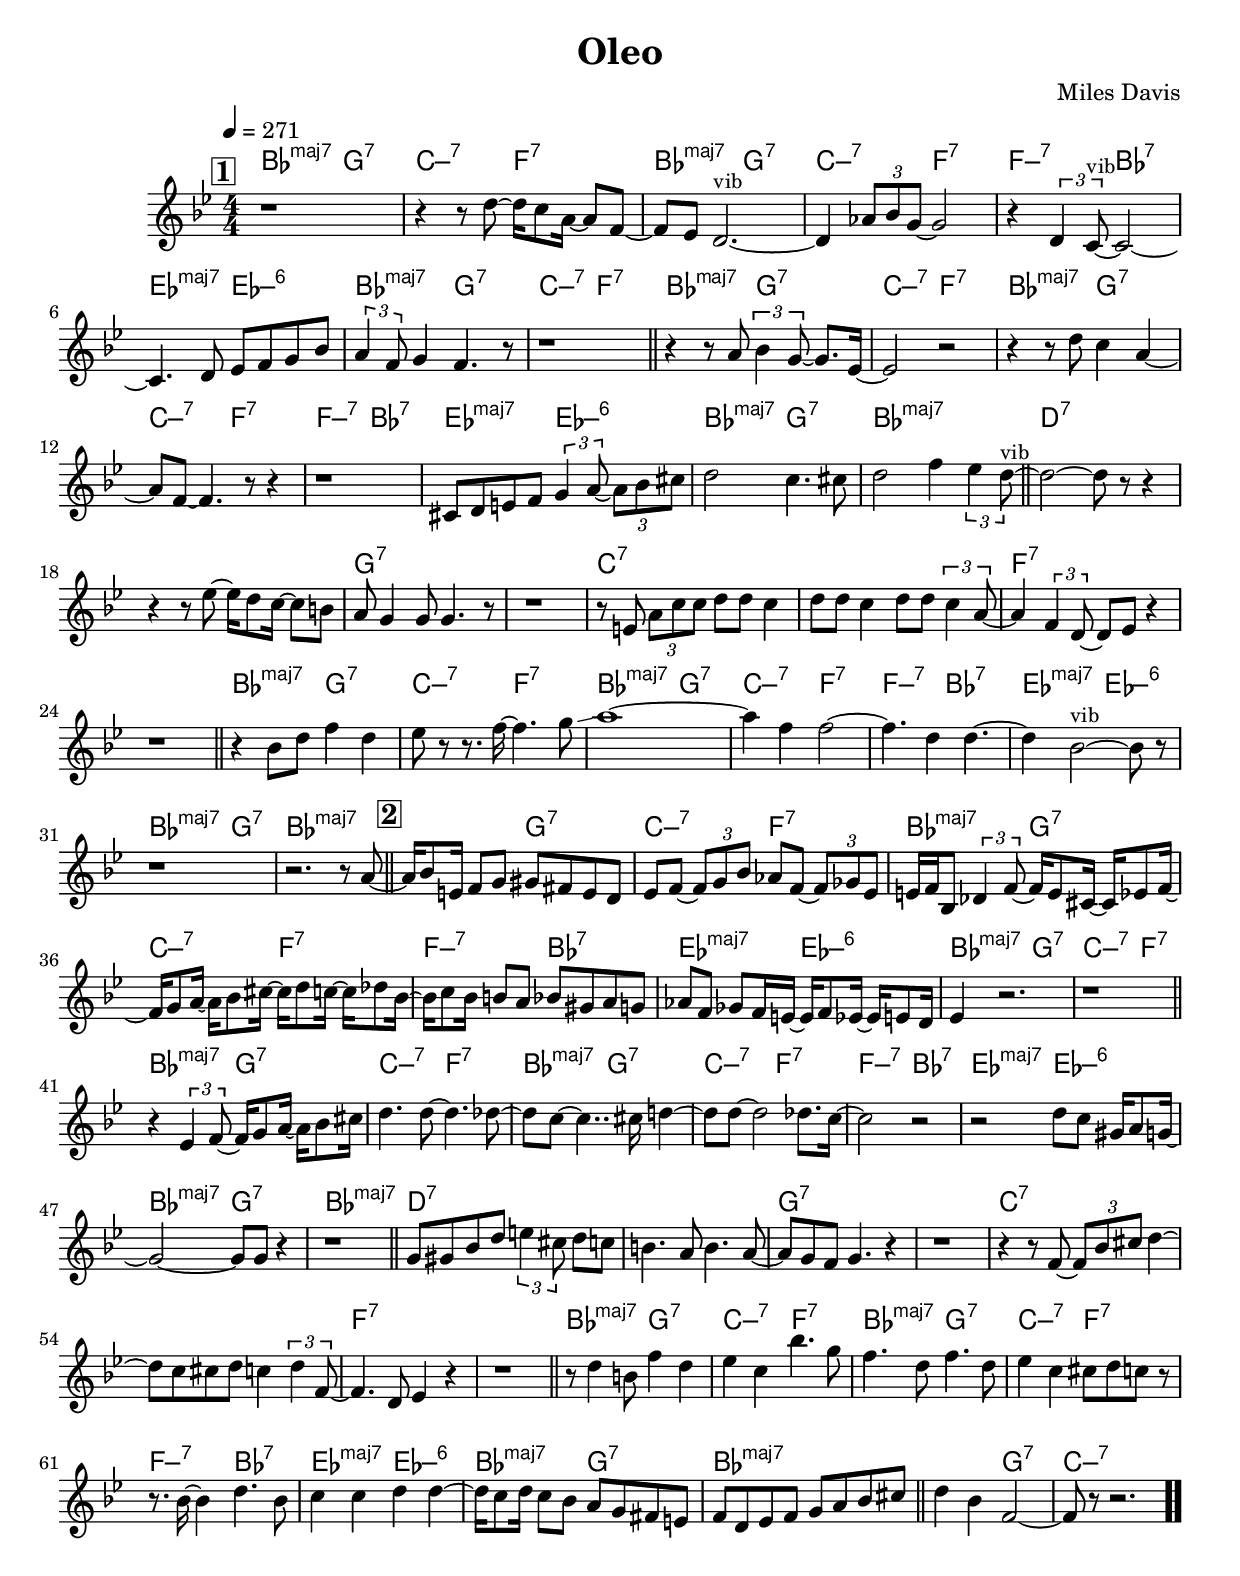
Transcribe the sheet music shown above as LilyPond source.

\version "2.13.2"

#(ly:set-option 'point-and-click #f)

\header {
  title = "Oleo"
  composer = "Miles Davis"
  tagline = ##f
}
global =
{
    \override Staff.TimeSignature #'style = #'()
    \time 4/4
    \clef "treble"
    \key bes \major
    \override Rest #'direction = #'0
    \override MultiMeasureRest #'staff-position = #0
}
\score
{
<<
    \transpose c' c'

    \new ChordNames { \chords {
      \set majorSevenSymbol = \markup { "maj7" }
      \set minorChordModifier = \markup { \char ##x2013 }
      
      | bes2:maj g2:7 | c2:min7 f2:7 | bes2:maj g2:7 | c2:min7 f2:7 | f2:min7 bes2:7 | es2:maj es2:min6 | bes2:maj g2:7 | c2:min7 f2:7 
      | bes2:maj g2:7 | c2:min7 f2:7 | bes2:maj g2:7 | c2:min7 f2:7 | f2:min7 bes2:7 | es2:maj es2:min6 | bes2:maj g2:7 | bes1:maj 
      | d1:7 | s1 | g1:7 | s1 | c1:7 | s1 | f1:7 | s1 
      | bes2:maj g2:7 | c2:min7 f2:7 | bes2:maj g2:7 | c2:min7 f2:7 | f2:min7 bes2:7 | es2:maj es2:min6 | bes2:maj g2:7 | bes1:maj 
      | s2 g2:7 | c2:min7 f2:7 | bes2:maj g2:7 | c2:min7 f2:7 | f2:min7 bes2:7 | es2:maj es2:min6 | bes2:maj g2:7 | c2:min7 f2:7 
      | bes2:maj g2:7 | c2:min7 f2:7 | bes2:maj g2:7 | c2:min7 f2:7 | f2:min7 bes2:7 | es2:maj es2:min6 | bes2:maj g2:7 | bes1:maj 
      | d1:7 | s1 | g1:7 | s1 | c1:7 | s1 | f1:7 | s1 
      | bes2:maj g2:7 | c2:min7 f2:7 | bes2:maj g2:7 | c2:min7 f2:7 | f2:min7 bes2:7 | es2:maj es2:min6 | bes2:maj g2:7 | bes1:maj 
      | s2 g2:7 | c1:min7|
      }
      }

    \new Staff
    <<
    \transpose c' c'

    {
      \global
  		%\override Score.MetronomeMark #'transparent = ##t
  		%\override Score.MetronomeMark #'stencil = ##f
  		
  		\override HorizontalBracket #'direction = #UP
  		\override HorizontalBracket #'bracket-flare = #'(0 . 0)
  		
  		\override TextSpanner #'dash-fraction = #1.0
  		\override TextSpanner #'bound-details #'left #'text = \markup{ \concat{\draw-line #'(0 . -1.0) \draw-line #'(1.0 . 0) }}
  		\override TextSpanner #'bound-details #'right #'text = \markup{ \concat{ \draw-line #'(1.0 . 0) \draw-line #'(0 . -1.0) }}
          \set Score.markFormatter = #format-mark-box-numbers


      \tempo 4 = 271
      \set Score.currentBarNumber = #1
     
      \bar "||" \mark \default r1 
      | r4 r8 d''8~ d''16 c''8 a'16~ a'8 f'8~ 
      | f'8 es'8 d'2.~^\markup{\left-align \small vib} 
      | d'4 \tuplet 3/2 {aes'8 bes'8 g'8~} g'2 
      | r4 \tuplet 3/2 {d'4 c'8~^\markup{\left-align \small vib}} c'2~ 
      | c'4. d'8 es'8 f'8 g'8 bes'8 
      | \tuplet 3/2 {a'4 f'8} g'4 f'4. r8 
      | r1 
      \bar "||" r4 r8 a'8 \tuplet 3/2 {bes'4 g'8~} g'8. es'16~ 
      | es'2 r2 
      | r4 r8 d''8 c''4 a'4~ 
      | a'8 f'8~ f'4. r8 r4 
      | r1 
      | cis'8 d'8 e'8 f'8 \tuplet 3/2 {g'4 a'8~} \tuplet 3/2 {a'8 bes'8 cis''8} 
      | d''2 c''4. cis''8 
      | d''2 f''4 \tuplet 3/2 {es''4 d''8~^\markup{\left-align \small vib}} 
      \bar "||" d''2~ d''8 r8 r4 
      | r4 r8 es''8~ es''16 d''8 c''16~ c''8 b'8 
      | a'8 g'4 g'8 g'4. r8 
      | r1 
      | r8 e'8 \tuplet 3/2 {a'8 c''8 c''8} d''8 d''8 c''4 
      | d''8 d''8 c''4 d''8 d''8 \tuplet 3/2 {c''4 a'8~} 
      | a'4 \tuplet 3/2 {f'4 d'8~} d'8 es'8 r4 
      | r1 
      \bar "||" r4 bes'8 d''8 f''4 d''4 
      | es''8 r8 r8. f''16~ f''4. g''8\glissando  
      | a''1~ 
      | a''4 f''4 f''2~ 
      | f''4. d''4 d''4.~ 
      | d''4 bes'2~^\markup{\left-align \small vib} bes'8 r8 
      | r1 
      | r2. r8 a'8~ 
      \bar "||" \mark \default a'16 bes'8 e'16 f'8 g'8 gis'8 fis'8 e'8 d'8 
      | es'8 f'8~ \tuplet 3/2 {f'8 g'8 bes'8} aes'8 f'8~ \tuplet 3/2 {f'8 ges'8 es'8} 
      | e'16 f'16 bes8 \tuplet 3/2 {des'4 f'8~} f'16 e'8 cis'16~ cis'16 es'8 f'16~ 
      | f'16 g'8 a'16~ a'16 bes'8 cis''16~ cis''16 d''8 c''16~ c''16 des''8 bes'16~ 
      | bes'16 c''8 bes'16 b'8 a'8 bes'8 gis'8 a'8 g'8 
      | aes'8 f'8 ges'8 f'16 e'16~ e'16 f'8 es'16~ es'16 e'8 d'16 
      | es'4 r2. 
      | r1 
      \bar "||" r4 \tuplet 3/2 {es'4 f'8~} f'16 g'8 a'16~ a'16 bes'8 cis''16 
      | d''4. d''8~ d''4. des''8~ 
      | des''8 c''8~ c''4.. cis''16 d''4~ 
      | d''8 d''8~ d''2 des''8. c''16~ 
      | c''2 r2 
      | r2 d''8 c''8 gis'16 a'8 g'16~ 
      | g'2~ g'8 g'8 r4 
      | r1 
      \bar "||" g'8 gis'8 bes'8 d''8 \tuplet 3/2 {e''4 cis''8} d''8 c''8 
      | b'4. a'8 b'4. a'8~ 
      | a'8 g'8 f'8 g'4. r4 
      | r1 
      | r4 r8 f'8~ \tuplet 3/2 {f'8 bes'8 cis''8} d''4~ 
      | d''8 c''8 cis''8 d''8 c''4 \tuplet 3/2 {d''4 f'8~} 
      | f'4. d'8 es'4 r4 
      | r1 
      \bar "||" r8 d''4 b'8 f''4 d''4 
      | es''4 c''4 bes''4. g''8 
      | f''4. d''8 f''4. d''8 
      | es''4 c''4 cis''8 d''8 c''8 r8 
      | r8. bes'16~ bes'4 d''4. bes'8 
      | c''4 c''4 d''4 d''4~ 
      | d''16 c''8 d''16 c''8 bes'8 a'8 g'8 fis'8 e'8 
      | f'8 d'8 es'8 f'8 g'8 a'8 bes'8 cis''8 
      \bar "||" d''4 bes'4 f'2~ 
      | f'8 r8 r2.\bar  ".."
    }
    >>
>>    
}
